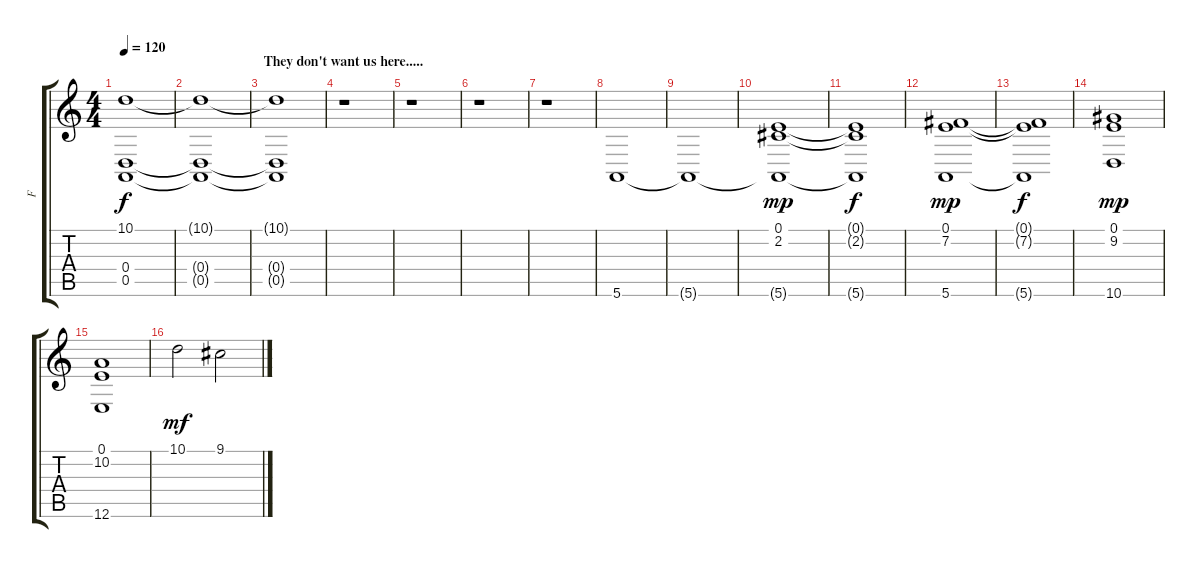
\track ("F" "F") {instrument synthstrings1}
\staff {score tabs}
\tuning (E4 B3 G3 D3 A2 E2) {hide}
\ts (4 4)
\tempo 120
\clef g2
\ks c
(10.1 0.4 0.5).1{dy f} |
(10.1{t} 0.4{t} 0.5{t}).1 |
\section ("" "They don't want us here.....")
(10.1{t} 0.4{t} 0.5{t}).1{volume 0} |
r.1 |
r.1 |
r.1 |
r.1 |
5.6.1{volume 14} |
5.6{t}.1 |
(0.1 2.2 5.6{t}).1{dy mp} |
(0.1{t} 2.2{t} 5.6{t}).1{dy f} |
(0.1 7.2 5.6).1{dy mp} |
(0.1{t} 7.2{t} 5.6{t}).1{dy f} |
(0.1 9.2 10.6).1{dy mp} |
(0.1 10.2 12.6).1 |
10.1.2{dy mf} 9.1.2
